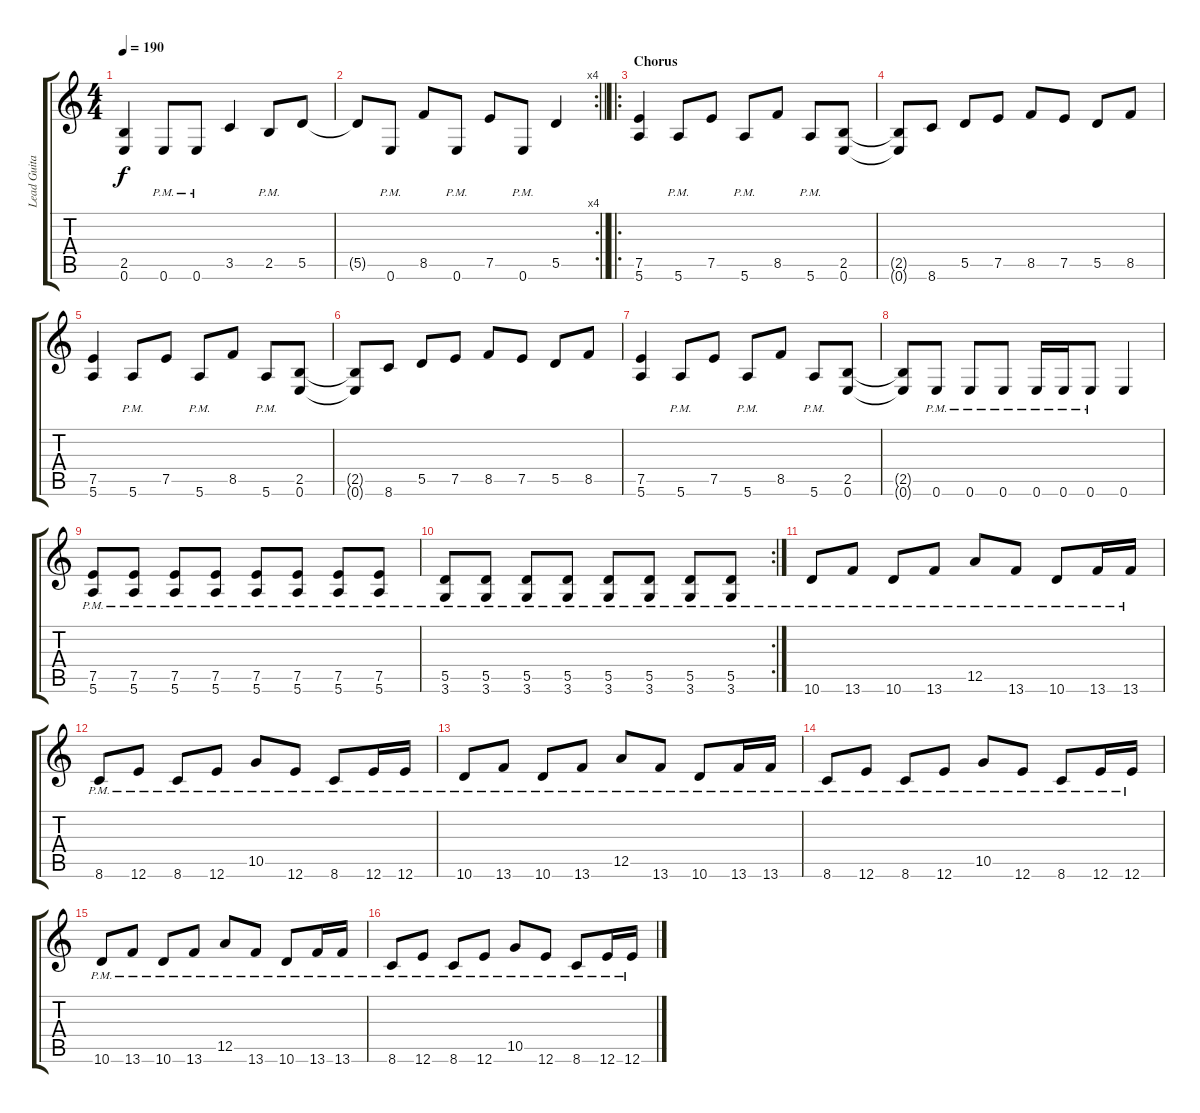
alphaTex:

\track ("Lead Guitar" "Lead Guita") {instrument distortionguitar}
\staff {score tabs}
\tuning (E4 B3 G3 D3 A2 E2) {hide}
\ts (4 4)
\tempo 190
\clef g2
\ks c
(2.5 0.6).4{dy f} 0.6{pm}.8 0.6{pm}.8 3.5.4 2.5{pm}.8 5.5.8 |
\rc 4
\barLineRight lightlight
5.5{t}.8 0.6{pm}.8 8.5.8 0.6{pm}.8 7.5.8 0.6{pm}.8 5.5.4 |
\ro
\section ("" "Chorus")
(7.5 5.6).4 5.6{pm}.8 7.5.8 5.6{pm}.8 8.5.8 5.6{pm}.8 (2.5 0.6).8 |
(2.5{t} 0.6{t}).8 8.6.8 5.5.8 7.5.8 8.5.8 7.5.8 5.5.8 8.5.8 |
(7.5 5.6).4 5.6{pm}.8 7.5.8 5.6{pm}.8 8.5.8 5.6{pm}.8 (2.5 0.6).8 |
(2.5{t} 0.6{t}).8 8.6.8 5.5.8 7.5.8 8.5.8 7.5.8 5.5.8 8.5.8 |
(7.5 5.6).4 5.6{pm}.8 7.5.8 5.6{pm}.8 8.5.8 5.6{pm}.8 (2.5 0.6).8 |
(2.5{t} 0.6{t}).8 0.6{pm}.8 0.6{pm}.8 0.6{pm}.8 0.6{pm}.16 0.6{pm}.16 0.6{pm}.8 0.6.4 |
(7.5{pm} 5.6{pm}).8 (7.5{pm} 5.6{pm}).8 (7.5{pm} 5.6{pm}).8 (7.5{pm} 5.6{pm}).8 (7.5{pm} 5.6{pm}).8 (7.5{pm} 5.6{pm}).8 (7.5{pm} 5.6{pm}).8 (7.5{pm} 5.6{pm}).8 |
\rc 2
(5.5{pm} 3.6{pm}).8 (5.5{pm} 3.6{pm}).8 (5.5{pm} 3.6{pm}).8 (5.5{pm} 3.6{pm}).8 (5.5{pm} 3.6{pm}).8 (5.5{pm} 3.6{pm}).8 (5.5{pm} 3.6{pm}).8 (5.5{pm} 3.6{pm}).8 |
10.6{pm}.8 13.6{pm}.8 10.6{pm}.8 13.6{pm}.8 12.5{pm}.8 13.6{pm}.8 10.6{pm}.8 13.6{pm}.16 13.6{pm}.16 |
8.6{pm}.8 12.6{pm}.8 8.6{pm}.8 12.6{pm}.8 10.5{pm}.8 12.6{pm}.8 8.6{pm}.8 12.6{pm}.16 12.6{pm}.16 |
10.6{pm}.8 13.6{pm}.8 10.6{pm}.8 13.6{pm}.8 12.5{pm}.8 13.6{pm}.8 10.6{pm}.8 13.6{pm}.16 13.6{pm}.16 |
8.6{pm}.8 12.6{pm}.8 8.6{pm}.8 12.6{pm}.8 10.5{pm}.8 12.6{pm}.8 8.6{pm}.8 12.6{pm}.16 12.6{pm}.16 |
10.6{pm}.8 13.6{pm}.8 10.6{pm}.8 13.6{pm}.8 12.5{pm}.8 13.6{pm}.8 10.6{pm}.8 13.6{pm}.16 13.6{pm}.16 |
8.6{pm}.8 12.6{pm}.8 8.6{pm}.8 12.6{pm}.8 10.5{pm}.8 12.6{pm}.8 8.6{pm}.8 12.6{pm}.16 12.6{pm}.16
